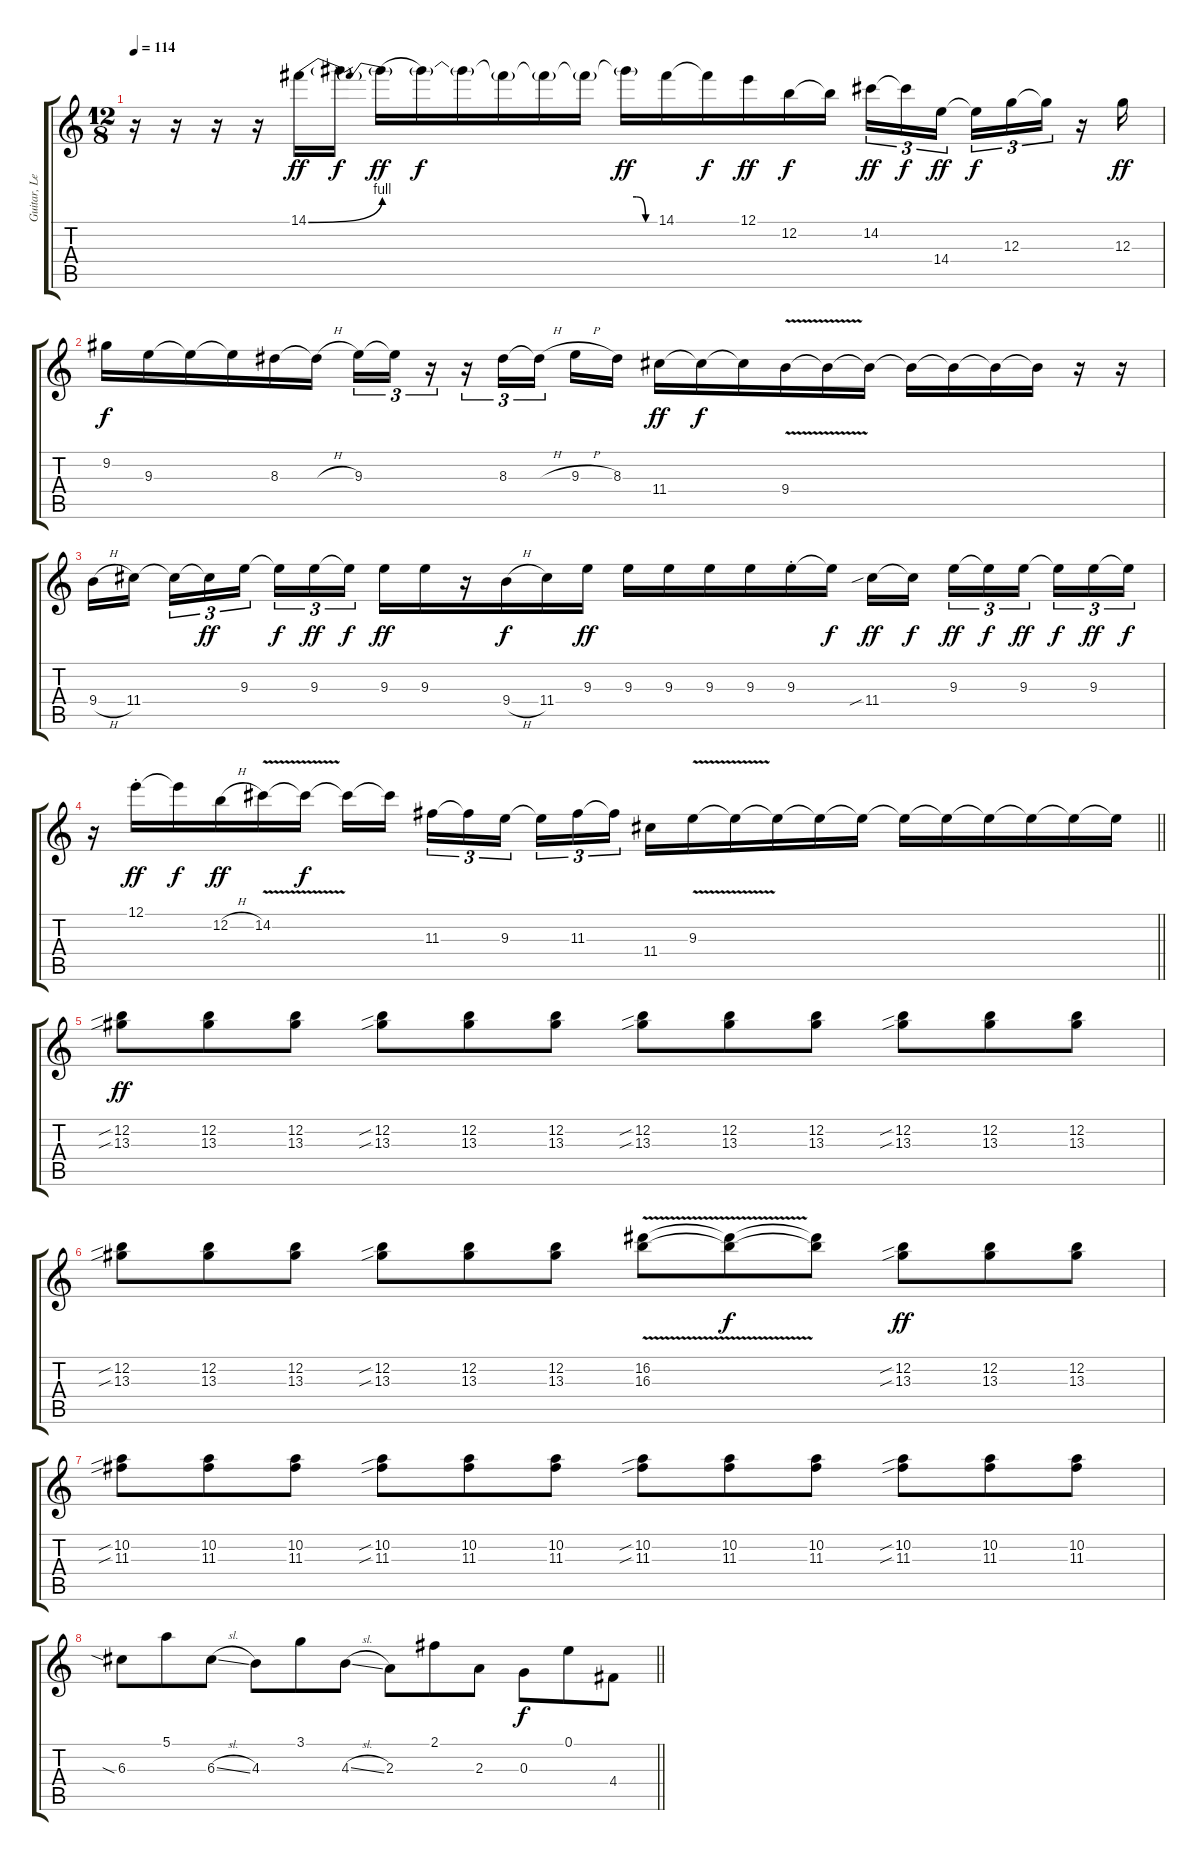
\track ("Guitar, Lead" "Guitar, Le") {instrument electricguitarjazz}
\staff {score tabs}
\tuning (E4 B3 G3 D3 A2 E2) {hide}
\ts (12 8)
\tempo 114
\clef g2
\ks c
r.16{dy f} r.16 r.16 r.16 14.1{be (bend 0 0 60 4)}.16{dy ff} 14.1{t}.16{dy f} 14.1{be (prebend 0 4 60 4) t}.16{dy ff} 14.1{t}.16{dy f} 14.1{t}.16 14.1{t}.16 14.1{t}.16 14.1{t}.16 14.1{be (custom 0 4 20 4 40 0 60 0) t}.16{dy ff} 14.1.16 14.1{t}.16{dy f} 12.1.16{dy ff} 12.2.16{dy f} 12.2{t}.16 14.2.16{tu (3 2) dy ff} 14.2{t}.16{tu (3 2) dy f} 14.4.16{tu (3 2) dy ff beam splitsecondary} 14.4{t}.16{tu (3 2) dy f} 12.3.16{tu (3 2)} 12.3{t}.16{tu (3 2)} r.16 12.3.16{dy ff} |
9.2.16{dy f} 9.3.16 9.3{t}.16 9.3{t}.16 8.3.16 8.3{h t}.16 9.3.16{tu (3 2)} 9.3{t}.16{tu (3 2)} r.16{tu (3 2)} r.16{tu (3 2)} 8.3.16{tu (3 2)} 8.3{h t}.16{tu (3 2) beam splitsecondary} 9.3{h}.16 8.3.16 11.4.16{dy ff} 11.4{t}.16{dy f} 11.4{t}.16 9.4{v}.16 9.4{t}.16 9.4{t}.16 9.4{t}.16 9.4{t}.16 9.4{t}.16 9.4{t}.16 r.16 r.16 |
9.4{h}.16 11.4.16{beam splitsecondary} 11.4{t}.16{tu (3 2)} 11.4{t}.16{tu (3 2) dy ff} 9.3.16{tu (3 2) beam splitsecondary} 9.3{t}.16{tu (3 2) dy f} 9.3.16{tu (3 2) dy ff} 9.3{t}.16{tu (3 2) dy f} 9.3.16{dy ff} 9.3.16 r.16 9.4{h}.16{dy f} 11.4.16 9.3.16{dy ff} 9.3.16 9.3.16 9.3.16 9.3.16 9.3{st}.16 9.3{t}.16{dy f} 11.4{sib}.16{dy ff} 11.4{t}.16{dy f beam splitsecondary} 9.3.16{tu (3 2) dy ff} 9.3{t}.16{tu (3 2) dy f} 9.3.16{tu (3 2) dy ff beam splitsecondary} 9.3{t}.16{tu (3 2) dy f} 9.3.16{tu (3 2) dy ff} 9.3{t}.16{tu (3 2) dy f} |
\barLineRight lightlight
r.16 12.1{st}.16{dy ff} 12.1{t}.16{dy f} 12.2{h}.16{dy ff} 14.2{v}.16 14.2{t}.16{dy f} 14.2{t}.16 14.2{t}.16{beam splitsecondary} 11.3.16{tu (3 2)} 11.3{t}.16{tu (3 2)} 9.3.16{tu (3 2) beam splitsecondary} 9.3{t}.16{tu (3 2)} 11.3.16{tu (3 2)} 11.3{t}.16{tu (3 2)} 11.4.16 9.3{v}.16 9.3{t}.16 9.3{t}.16 9.3{t}.16 9.3{t}.16 9.3{t}.16 9.3{t}.16 9.3{t}.16 9.3{t}.16 9.3{t}.16 9.3{t}.16 |
(12.2{sib} 13.3{sib}).8{dy ff} (12.2 13.3).8 (12.2 13.3).8 (12.2{sib} 13.3{sib}).8 (12.2 13.3).8 (12.2 13.3).8 (12.2{sib} 13.3{sib}).8 (12.2 13.3).8 (12.2 13.3).8 (12.2{sib} 13.3{sib}).8 (12.2 13.3).8 (12.2 13.3).8 |
(12.2{sib} 13.3{sib}).8 (12.2 13.3).8 (12.2 13.3).8 (12.2{sib} 13.3{sib}).8 (12.2 13.3).8 (12.2 13.3).8 (16.2{v} 16.3).8 (16.2{t} 16.3{t}).8{dy f} (16.2{t} 16.3{t}).8 (12.2{sib} 13.3{sib}).8{dy ff} (12.2 13.3).8 (12.2 13.3).8 |
(10.2{sib} 11.3{sib}).8 (10.2 11.3).8 (10.2 11.3).8 (10.2{sib} 11.3{sib}).8 (10.2 11.3).8 (10.2 11.3).8 (10.2{sib} 11.3{sib}).8 (10.2 11.3).8 (10.2 11.3).8 (10.2{sib} 11.3{sib}).8 (10.2 11.3).8 (10.2 11.3).8 |
\barLineRight lightlight
6.3{sia}.8 5.1.8 6.3{sl}.8 4.3.8 3.1.8 4.3{sl}.8 2.3.8 2.1.8 2.3.8 0.3.8{dy f} 0.1.8 4.4.8
